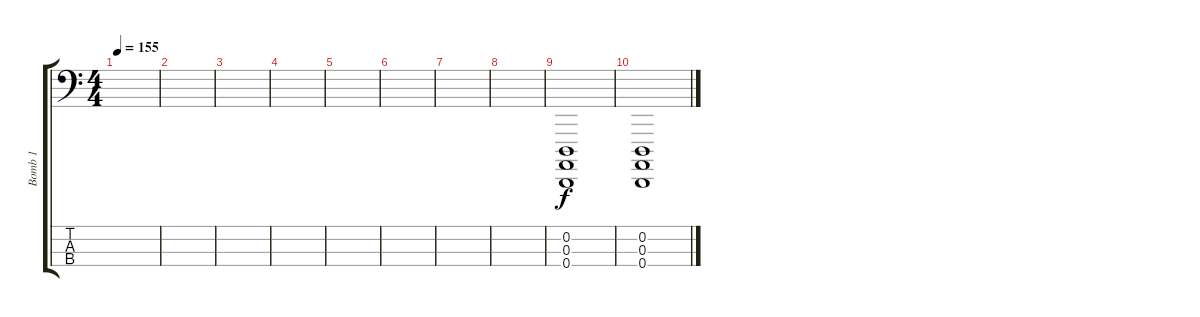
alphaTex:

\track ("Bomb 1" "Bomb 1") {instrument gunshot}
\staff {score tabs}
\tuning (G1 D1 A0 D0) {hide}
\ts (4 4)
\tempo 155
\clef f4
\ks c
|
|
|
|
|
|
|
|
(0.2 0.3 0.4).1 |
(0.2 0.3 0.4).1
